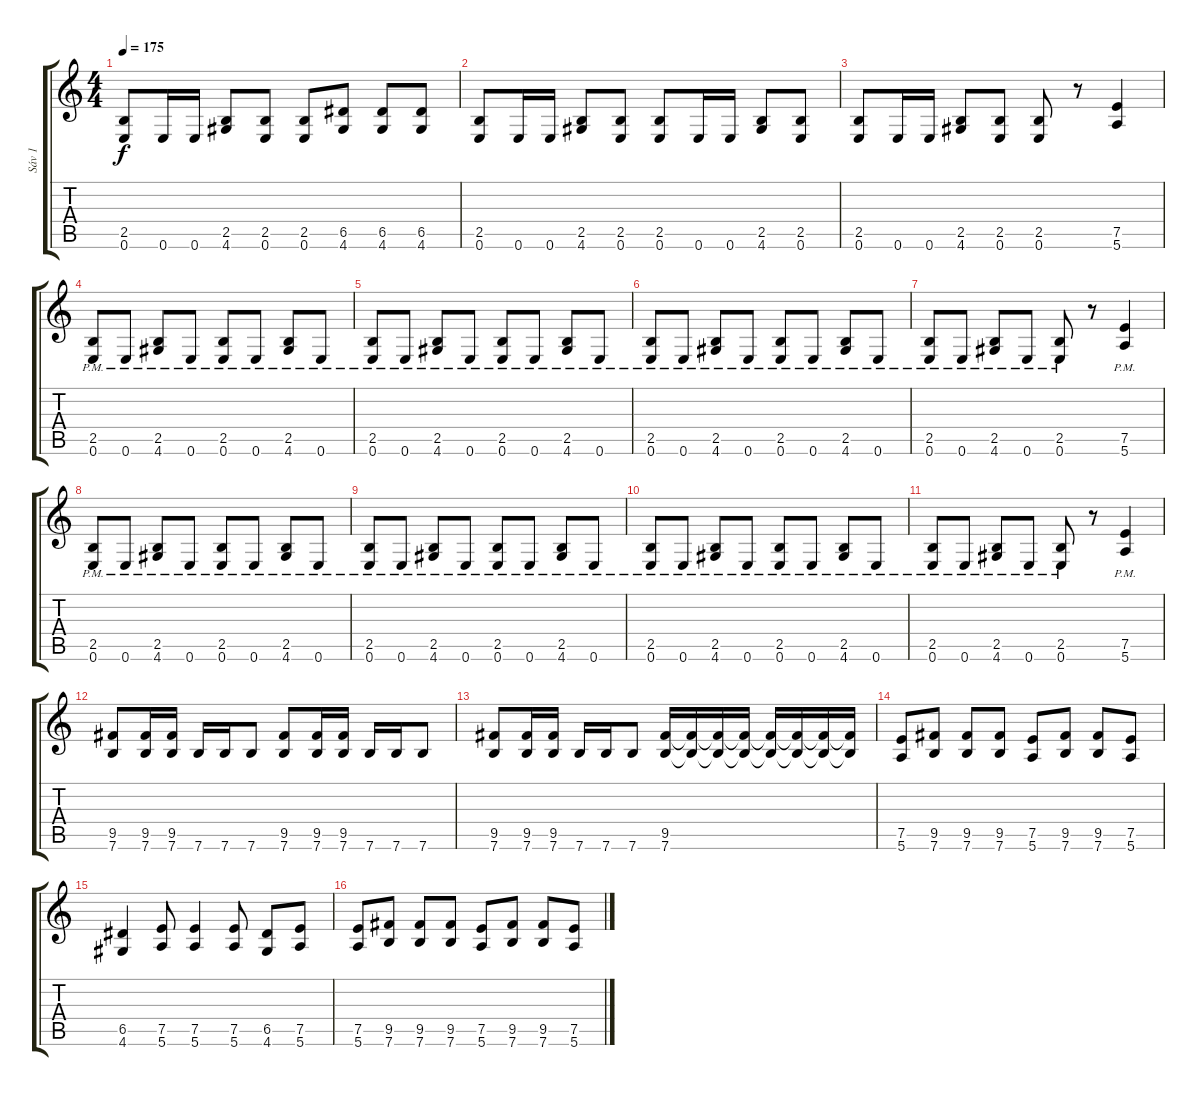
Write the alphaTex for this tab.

\track ("Sáv 1" "Sáv 1") {instrument distortionguitar}
\staff {score tabs}
\tuning (E4 B3 G3 D3 A2 E2) {hide}
\ts (4 4)
\tempo 175
\clef g2
\ks c
(2.5 0.6).8{dy f} 0.6.16 0.6.16 (2.5 4.6).8 (2.5 0.6).8 (2.5 0.6).8 (6.5 4.6).8 (6.5 4.6).8 (6.5 4.6).8 |
(2.5 0.6).8 0.6.16 0.6.16 (2.5 4.6).8 (2.5 0.6).8 (2.5 0.6).8 0.6.16 0.6.16 (2.5 4.6).8 (2.5 0.6).8 |
(2.5 0.6).8 0.6.16 0.6.16 (2.5 4.6).8 (2.5 0.6).8 (2.5 0.6).8 r.8 (7.5 5.6).4 |
(2.5 0.6{pm}).8 0.6{pm}.8 (2.5 4.6{pm}).8 0.6{pm}.8 (2.5 0.6{pm}).8 0.6{pm}.8 (2.5 4.6{pm}).8 0.6{pm}.8 |
(2.5 0.6{pm}).8 0.6{pm}.8 (2.5 4.6{pm}).8 0.6{pm}.8 (2.5 0.6{pm}).8 0.6{pm}.8 (2.5 4.6{pm}).8 0.6{pm}.8 |
(2.5 0.6{pm}).8 0.6{pm}.8 (2.5 4.6{pm}).8 0.6{pm}.8 (2.5 0.6{pm}).8 0.6{pm}.8 (2.5 4.6{pm}).8 0.6{pm}.8 |
(2.5 0.6{pm}).8 0.6{pm}.8 (2.5 4.6{pm}).8 0.6{pm}.8 (2.5 0.6{pm}).8 r.8 (7.5 5.6{pm}).4 |
(2.5 0.6{pm}).8 0.6{pm}.8 (2.5 4.6{pm}).8 0.6{pm}.8 (2.5 0.6{pm}).8 0.6{pm}.8 (2.5 4.6{pm}).8 0.6{pm}.8 |
(2.5 0.6{pm}).8 0.6{pm}.8 (2.5 4.6{pm}).8 0.6{pm}.8 (2.5 0.6{pm}).8 0.6{pm}.8 (2.5 4.6{pm}).8 0.6{pm}.8 |
(2.5 0.6{pm}).8 0.6{pm}.8 (2.5 4.6{pm}).8 0.6{pm}.8 (2.5 0.6{pm}).8 0.6{pm}.8 (2.5 4.6{pm}).8 0.6{pm}.8 |
(2.5 0.6{pm}).8 0.6{pm}.8 (2.5 4.6{pm}).8 0.6{pm}.8 (2.5 0.6{pm}).8 r.8 (7.5 5.6{pm}).4 |
(9.5 7.6).8 (9.5 7.6).16 (9.5 7.6).16 7.6.16 7.6.16 7.6.8 (9.5 7.6).8 (9.5 7.6).16 (9.5 7.6).16 7.6.16 7.6.16 7.6.8 |
(9.5 7.6).8 (9.5 7.6).16 (9.5 7.6).16 7.6.16 7.6.16 7.6.8 (9.5 7.6).16 (9.5{t} 7.6{t}).16 (9.5{t} 7.6{t}).16 (9.5{t} 7.6{t}).16 (9.5{t} 7.6{t}).16 (9.5{t} 7.6{t}).16 (9.5{t} 7.6{t}).16 (9.5{t} 7.6{t}).16 |
(7.5 5.6).8 (9.5 7.6).8 (9.5 7.6).8 (9.5 7.6).8 (7.5 5.6).8 (9.5 7.6).8 (9.5 7.6).8 (7.5 5.6).8 |
(6.5 4.6).4 (7.5 5.6).8 (7.5 5.6).4 (7.5 5.6).8 (6.5 4.6).8 (7.5 5.6).8 |
(7.5 5.6).8 (9.5 7.6).8 (9.5 7.6).8 (9.5 7.6).8 (7.5 5.6).8 (9.5 7.6).8 (9.5 7.6).8 (7.5 5.6).8
